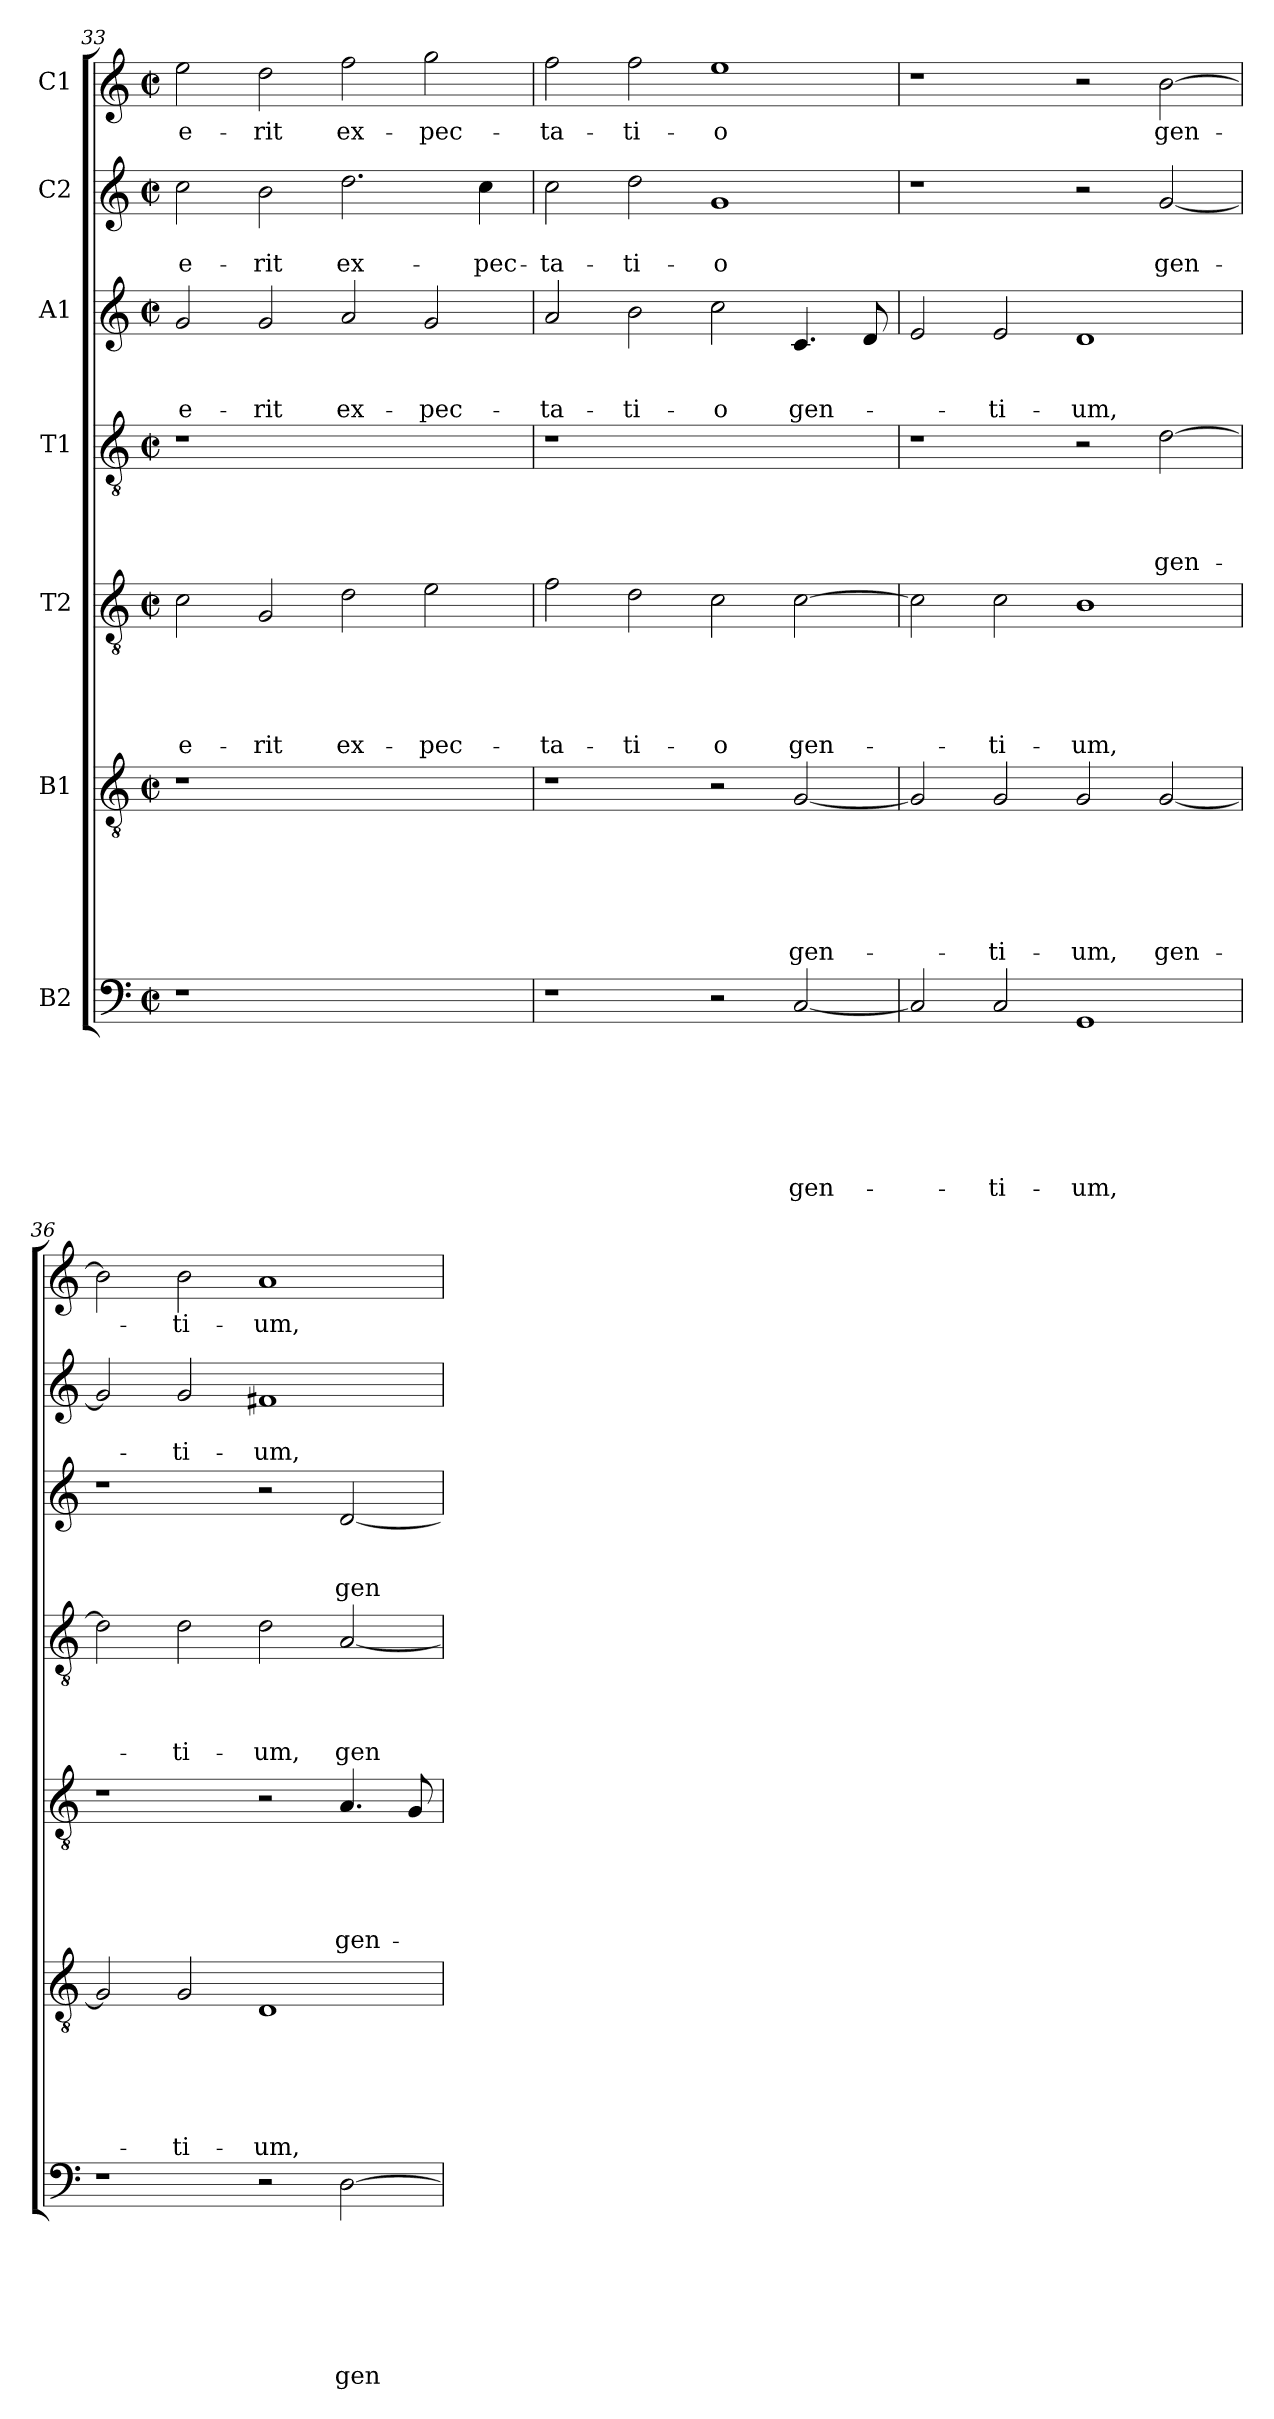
**kern	**text	**text	**text	**text	**text	**text	**text	**kern	**text	**text	**text	**text	**text	**text	**kern	**text	**text	**text	**text	**text	**kern	**text	**text	**text	**text	**kern	**text	**text	**text	**kern	**text	**text	**kern	**text
*part7	*part7	*part7	*part7	*part7	*part7	*part7	*part7	*part6	*part6	*part6	*part6	*part6	*part6	*part6	*part5	*part5	*part5	*part5	*part5	*part5	*part4	*part4	*part4	*part4	*part4	*part3	*part3	*part3	*part3	*part2	*part2	*part2	*part1	*part1
*staff7	*staff7	*staff7	*staff7	*staff7	*staff7	*staff7	*staff7	*staff6	*staff6	*staff6	*staff6	*staff6	*staff6	*staff6	*staff5	*staff5	*staff5	*staff5	*staff5	*staff5	*staff4	*staff4	*staff4	*staff4	*staff4	*staff3	*staff3	*staff3	*staff3	*staff2	*staff2	*staff2	*staff1	*staff1
*I"B2	*	*	*	*	*	*	*	*I"B1	*	*	*	*	*	*	*I"T2	*	*	*	*	*	*I"T1	*	*	*	*	*I"A1	*	*	*	*I"C2	*	*	*I"C1	*
*clefF4	*	*	*	*	*	*	*	*clefGv2	*	*	*	*	*	*	*clefGv2	*	*	*	*	*	*clefGv2	*	*	*	*	*clefG2	*	*	*	*clefG2	*	*	*clefG2	*
*k[]	*	*	*	*	*	*	*	*k[]	*	*	*	*	*	*	*k[]	*	*	*	*	*	*k[]	*	*	*	*	*k[]	*	*	*	*k[]	*	*	*k[]	*
*C:	*	*	*	*	*	*	*	*C:	*	*	*	*	*	*	*C:	*	*	*	*	*	*C:	*	*	*	*	*C:	*	*	*	*C:	*	*	*C:	*
*M2/2	*	*	*	*	*	*	*	*M2/2	*	*	*	*	*	*	*M2/2	*	*	*	*	*	*M2/2	*	*	*	*	*M2/2	*	*	*	*M2/2	*	*	*M2/2	*
*met(c|)	*	*	*	*	*	*	*	*met(c|)	*	*	*	*	*	*	*met(c|)	*	*	*	*	*	*met(c|)	*	*	*	*	*met(c|)	*	*	*	*met(c|)	*	*	*met(c|)	*
=33	=33	=33	=33	=33	=33	=33	=33	=33	=33	=33	=33	=33	=33	=33	=33	=33	=33	=33	=33	=33	=33	=33	=33	=33	=33	=33	=33	=33	=33	=33	=33	=33	=33	=33
!	!	!	!	!	!	!	!	!	!	!	!	!	!	!	!	!	!	!	!	!LO:LY:b	!	!	!	!	!	!	!	!	!LO:LY:b	!	!	!LO:LY:b	!	!LO:LY:b
1r	.	.	.	.	.	.	.	1r	.	.	.	.	.	.	2c\	.	.	.	.	e-	1r	.	.	.	.	2g/	.	.	e-	2cc\	.	e-	2ee\	e-
!	!	!	!	!	!	!	!	!	!	!	!	!	!	!	!	!	!	!	!	!LO:LY:b	!	!	!	!	!	!	!	!	!LO:LY:b	!	!	!LO:LY:b	!	!LO:LY:b
.	.	.	.	.	.	.	.	.	.	.	.	.	.	.	2G/	.	.	.	.	-rit	.	.	.	.	.	2g/	.	.	-rit	2b\	.	-rit	2dd\	-rit
!	!	!	!	!	!	!	!	!	!	!	!	!	!	!	!	!	!	!	!	!LO:LY:b	!	!	!	!	!	!	!	!	!LO:LY:b	!	!	!LO:LY:b	!	!LO:LY:b
1ryy	.	.	.	.	.	.	.	1ryy	.	.	.	.	.	.	2d\	.	.	.	.	ex-	1ryy	.	.	.	.	2a/	.	.	ex-	2.dd\	.	ex-	2ff\	ex-
!	!	!	!	!	!	!	!	!	!	!	!	!	!	!	!	!	!	!	!	!LO:LY:b	!	!	!	!	!	!	!	!	!LO:LY:b	!	!	!	!	!LO:LY:b
.	.	.	.	.	.	.	.	.	.	.	.	.	.	.	2e\	.	.	.	.	-pec-	.	.	.	.	.	2g/	.	.	-pec-	.	.	.	2gg\	-pec-
!	!	!	!	!	!	!	!	!	!	!	!	!	!	!	!	!	!	!	!	!	!	!	!	!	!	!	!	!	!	!	!	!LO:LY:b	!	!
.	.	.	.	.	.	.	.	.	.	.	.	.	.	.	.	.	.	.	.	.	.	.	.	.	.	.	.	.	.	4cc\	.	-pec-	.	.
!!LO:PB:g=z
=34	=34	=34	=34	=34	=34	=34	=34	=34	=34	=34	=34	=34	=34	=34	=34	=34	=34	=34	=34	=34	=34	=34	=34	=34	=34	=34	=34	=34	=34	=34	=34	=34	=34	=34
!	!	!	!	!	!	!	!	!	!	!	!	!	!	!	!	!	!	!	!	!LO:LY:b	!	!	!	!	!	!	!	!	!LO:LY:b	!	!	!LO:LY:b	!	!LO:LY:b
1r	.	.	.	.	.	.	.	1r	.	.	.	.	.	.	2f\	.	.	.	.	-ta-	1r	.	.	.	.	2a/	.	.	-ta-	2cc\	.	-ta-	2ff\	-ta-
!	!	!	!	!	!	!	!	!	!	!	!	!	!	!	!	!	!	!	!	!LO:LY:b	!	!	!	!	!	!	!	!	!LO:LY:b	!	!	!LO:LY:b	!	!LO:LY:b
.	.	.	.	.	.	.	.	.	.	.	.	.	.	.	2d\	.	.	.	.	-ti-	.	.	.	.	.	2b\	.	.	-ti-	2dd\	.	-ti-	2ff\	-ti-
!	!	!	!	!	!	!	!	!	!	!	!	!	!	!	!	!	!	!	!	!LO:LY:b	!	!	!	!	!	!	!	!	!LO:LY:b	!	!	!LO:LY:b	!	!LO:LY:b
2r	.	.	.	.	.	.	.	2r	.	.	.	.	.	.	2c\	.	.	.	.	-o	1ryy	.	.	.	.	2cc\	.	.	-o	1g	.	-o	1ee	-o
!	!	!	!	!	!	!	!LO:LY:b	!	!	!	!	!	!	!LO:LY:b	!	!	!	!	!	!LO:LY:b	!	!	!	!	!	!	!	!	!LO:LY:b	!	!	!	!	!
[2C/	.	.	.	.	.	.	gen-	[2G/	.	.	.	.	.	gen-	[2c\	.	.	.	.	gen-	.	.	.	.	.	4.c/	.	.	gen-	.	.	.	.	.
.	.	.	.	.	.	.	.	.	.	.	.	.	.	.	.	.	.	.	.	.	.	.	.	.	.	8d/	.	.	.	.	.	.	.	.
=35	=35	=35	=35	=35	=35	=35	=35	=35	=35	=35	=35	=35	=35	=35	=35	=35	=35	=35	=35	=35	=35	=35	=35	=35	=35	=35	=35	=35	=35	=35	=35	=35	=35	=35
2C/]	.	.	.	.	.	.	.	2G/]	.	.	.	.	.	.	2c\]	.	.	.	.	.	1r	.	.	.	.	2e/	.	.	.	1r	.	.	1r	.
!	!	!	!	!	!	!	!LO:LY:b	!	!	!	!	!	!	!LO:LY:b	!	!	!	!	!	!LO:LY:b	!	!	!	!	!	!	!	!	!LO:LY:b	!	!	!	!	!
2C/	.	.	.	.	.	.	-ti-	2G/	.	.	.	.	.	-ti-	2c\	.	.	.	.	-ti-	.	.	.	.	.	2e/	.	.	-ti-	.	.	.	.	.
!	!	!	!	!	!	!	!LO:LY:b	!	!	!	!	!	!	!LO:LY:b	!	!	!	!	!	!LO:LY:b	!	!	!	!	!	!	!	!	!LO:LY:b	!	!	!	!	!
1GG	.	.	.	.	.	.	-um,	2G/	.	.	.	.	.	-um,	1B	.	.	.	.	-um,	2r	.	.	.	.	1d	.	.	-um,	2r	.	.	2r	.
!	!	!	!	!	!	!	!	!	!	!	!	!	!	!LO:LY:b	!	!	!	!	!	!	!	!	!	!	!LO:LY:b	!	!	!	!	!	!	!LO:LY:b	!	!LO:LY:b
.	.	.	.	.	.	.	.	[2G/	.	.	.	.	.	gen-	.	.	.	.	.	.	[2d\	.	.	.	gen-	.	.	.	.	[2g/	.	gen-	[2b\	gen-
=36	=36	=36	=36	=36	=36	=36	=36	=36	=36	=36	=36	=36	=36	=36	=36	=36	=36	=36	=36	=36	=36	=36	=36	=36	=36	=36	=36	=36	=36	=36	=36	=36	=36	=36
1r	.	.	.	.	.	.	.	2G/]	.	.	.	.	.	.	1r	.	.	.	.	.	2d\]	.	.	.	.	1r	.	.	.	2g/]	.	.	2b\]	.
!	!	!	!	!	!	!	!	!	!	!	!	!	!	!LO:LY:b	!	!	!	!	!	!	!	!	!	!	!LO:LY:b	!	!	!	!	!	!	!LO:LY:b	!	!LO:LY:b
.	.	.	.	.	.	.	.	2G/	.	.	.	.	.	-ti-	.	.	.	.	.	.	2d\	.	.	.	-ti-	.	.	.	.	2g/	.	-ti-	2b\	-ti-
!	!	!	!	!	!	!	!	!	!	!	!	!	!	!LO:LY:b	!	!	!	!	!	!	!	!	!	!	!LO:LY:b	!	!	!	!	!	!	!LO:LY:b	!	!LO:LY:b
2r	.	.	.	.	.	.	.	1D	.	.	.	.	.	-um,	2r	.	.	.	.	.	2d\	.	.	.	-um,	2r	.	.	.	1f#X	.	-um,	1a	-um,
!	!	!	!	!	!	!	!LO:LY:b	!	!	!	!	!	!	!	!	!	!	!	!	!LO:LY:b	!	!	!	!	!LO:LY:b	!	!	!	!LO:LY:b	!	!	!	!	!
[2D\	.	.	.	.	.	.	gen-	.	.	.	.	.	.	.	4.A/	.	.	.	.	gen-	[2A/	.	.	.	gen-	[2d/	.	.	gen-	.	.	.	.	.
.	.	.	.	.	.	.	.	.	.	.	.	.	.	.	8G/	.	.	.	.	.	.	.	.	.	.	.	.	.	.	.	.	.	.	.
=	=	=	=	=	=	=	=	=	=	=	=	=	=	=	=	=	=	=	=	=	=	=	=	=	=	=	=	=	=	=	=	=	=	=
*-	*-	*-	*-	*-	*-	*-	*-	*-	*-	*-	*-	*-	*-	*-	*-	*-	*-	*-	*-	*-	*-	*-	*-	*-	*-	*-	*-	*-	*-	*-	*-	*-	*-	*-
